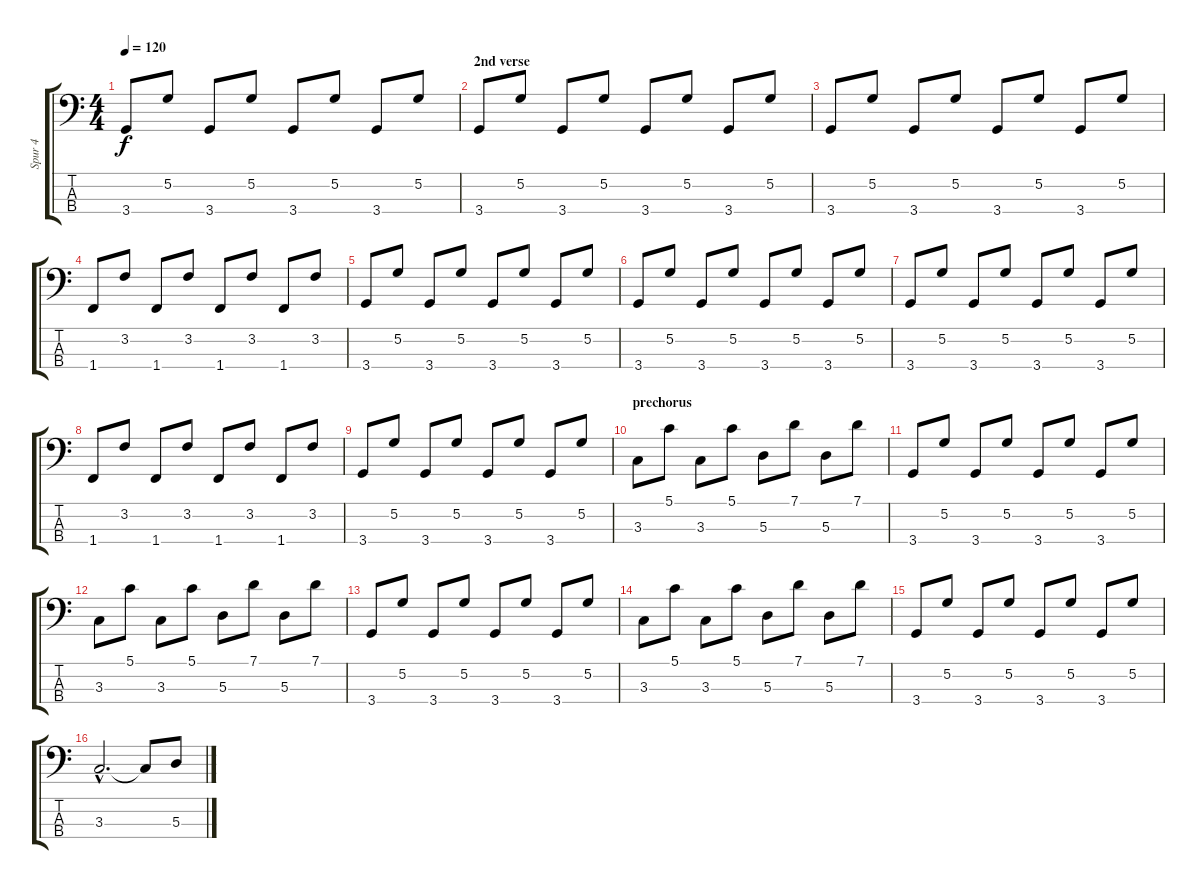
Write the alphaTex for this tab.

\track ("Spur 4" "Spur 4") {instrument electricbassfinger}
\staff {score tabs}
\tuning (G2 D2 A1 E1) {hide}
\ts (4 4)
\tempo 120
\clef f4
\ks c
3.4.8{dy f} 5.2.8 3.4.8 5.2.8 3.4.8 5.2.8 3.4.8 5.2.8 |
\section ("" "2nd verse")
3.4.8 5.2.8 3.4.8 5.2.8 3.4.8 5.2.8 3.4.8 5.2.8 |
3.4.8 5.2.8 3.4.8 5.2.8 3.4.8 5.2.8 3.4.8 5.2.8 |
1.4.8 3.2.8 1.4.8 3.2.8 1.4.8 3.2.8 1.4.8 3.2.8 |
3.4.8 5.2.8 3.4.8 5.2.8 3.4.8 5.2.8 3.4.8 5.2.8 |
3.4.8 5.2.8 3.4.8 5.2.8 3.4.8 5.2.8 3.4.8 5.2.8 |
3.4.8 5.2.8 3.4.8 5.2.8 3.4.8 5.2.8 3.4.8 5.2.8 |
1.4.8 3.2.8 1.4.8 3.2.8 1.4.8 3.2.8 1.4.8 3.2.8 |
3.4.8 5.2.8 3.4.8 5.2.8 3.4.8 5.2.8 3.4.8 5.2.8 |
\section ("" "prechorus")
3.3.8 5.1.8 3.3.8 5.1.8 5.3.8 7.1.8 5.3.8 7.1.8 |
3.4.8 5.2.8 3.4.8 5.2.8 3.4.8 5.2.8 3.4.8 5.2.8 |
3.3.8 5.1.8 3.3.8 5.1.8 5.3.8 7.1.8 5.3.8 7.1.8 |
3.4.8 5.2.8 3.4.8 5.2.8 3.4.8 5.2.8 3.4.8 5.2.8 |
3.3.8 5.1.8 3.3.8 5.1.8 5.3.8 7.1.8 5.3.8 7.1.8 |
3.4.8 5.2.8 3.4.8 5.2.8 3.4.8 5.2.8 3.4.8 5.2.8 |
3.3{hac}.2{d} 3.3{t}.8 5.3.8
